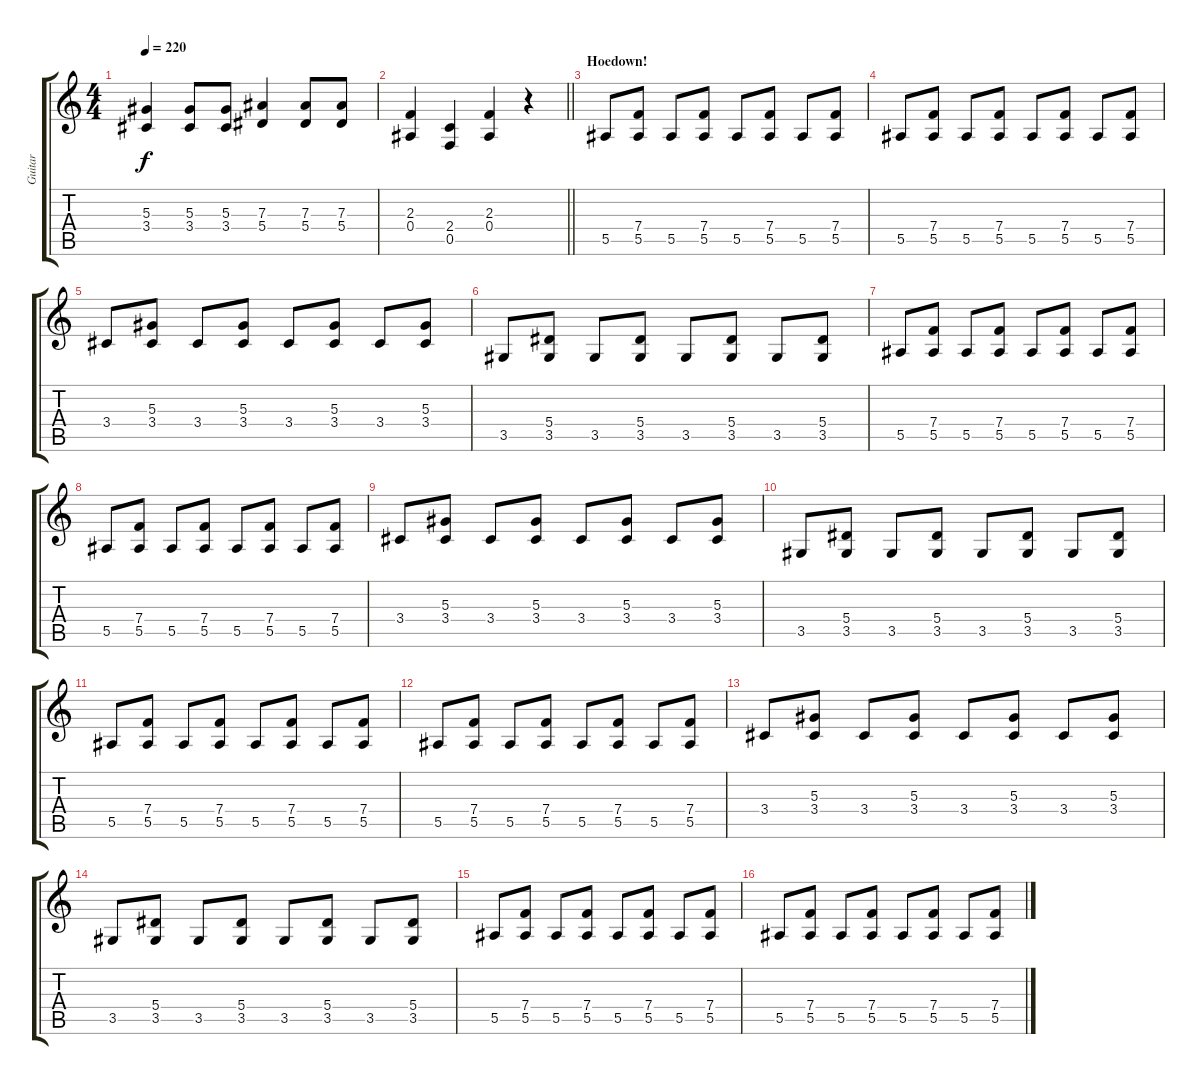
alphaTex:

\track ("Guitar" "Guitar") {instrument distortionguitar}
\staff {score tabs}
\tuning (C4 G3 Eb3 Bb2 F2 C2) {hide}
\ts (4 4)
\tempo 220
\clef g2
\ks c
(5.3 3.4).4{dy f} (5.3 3.4).8 (5.3 3.4).8 (7.3 5.4).4 (7.3 5.4).8 (7.3 5.4).8 |
\barLineRight lightlight
(2.3 0.4).4 (2.4 0.5).4 (2.3 0.4).4 r.4 |
\section ("" "Hoedown!")
5.5.8 (7.4 5.5).8 5.5.8 (7.4 5.5).8 5.5.8 (7.4 5.5).8 5.5.8 (7.4 5.5).8 |
5.5.8 (7.4 5.5).8 5.5.8 (7.4 5.5).8 5.5.8 (7.4 5.5).8 5.5.8 (7.4 5.5).8 |
3.4.8 (5.3 3.4).8 3.4.8 (5.3 3.4).8 3.4.8 (5.3 3.4).8 3.4.8 (5.3 3.4).8 |
3.5.8 (5.4 3.5).8 3.5.8 (5.4 3.5).8 3.5.8 (5.4 3.5).8 3.5.8 (5.4 3.5).8 |
5.5.8 (7.4 5.5).8 5.5.8 (7.4 5.5).8 5.5.8 (7.4 5.5).8 5.5.8 (7.4 5.5).8 |
5.5.8 (7.4 5.5).8 5.5.8 (7.4 5.5).8 5.5.8 (7.4 5.5).8 5.5.8 (7.4 5.5).8 |
3.4.8 (5.3 3.4).8 3.4.8 (5.3 3.4).8 3.4.8 (5.3 3.4).8 3.4.8 (5.3 3.4).8 |
3.5.8 (5.4 3.5).8 3.5.8 (5.4 3.5).8 3.5.8 (5.4 3.5).8 3.5.8 (5.4 3.5).8 |
5.5.8 (7.4 5.5).8 5.5.8 (7.4 5.5).8 5.5.8 (7.4 5.5).8 5.5.8 (7.4 5.5).8 |
5.5.8 (7.4 5.5).8 5.5.8 (7.4 5.5).8 5.5.8 (7.4 5.5).8 5.5.8 (7.4 5.5).8 |
3.4.8 (5.3 3.4).8 3.4.8 (5.3 3.4).8 3.4.8 (5.3 3.4).8 3.4.8 (5.3 3.4).8 |
3.5.8 (5.4 3.5).8 3.5.8 (5.4 3.5).8 3.5.8 (5.4 3.5).8 3.5.8 (5.4 3.5).8 |
5.5.8 (7.4 5.5).8 5.5.8 (7.4 5.5).8 5.5.8 (7.4 5.5).8 5.5.8 (7.4 5.5).8 |
5.5.8 (7.4 5.5).8 5.5.8 (7.4 5.5).8 5.5.8 (7.4 5.5).8 5.5.8 (7.4 5.5).8
